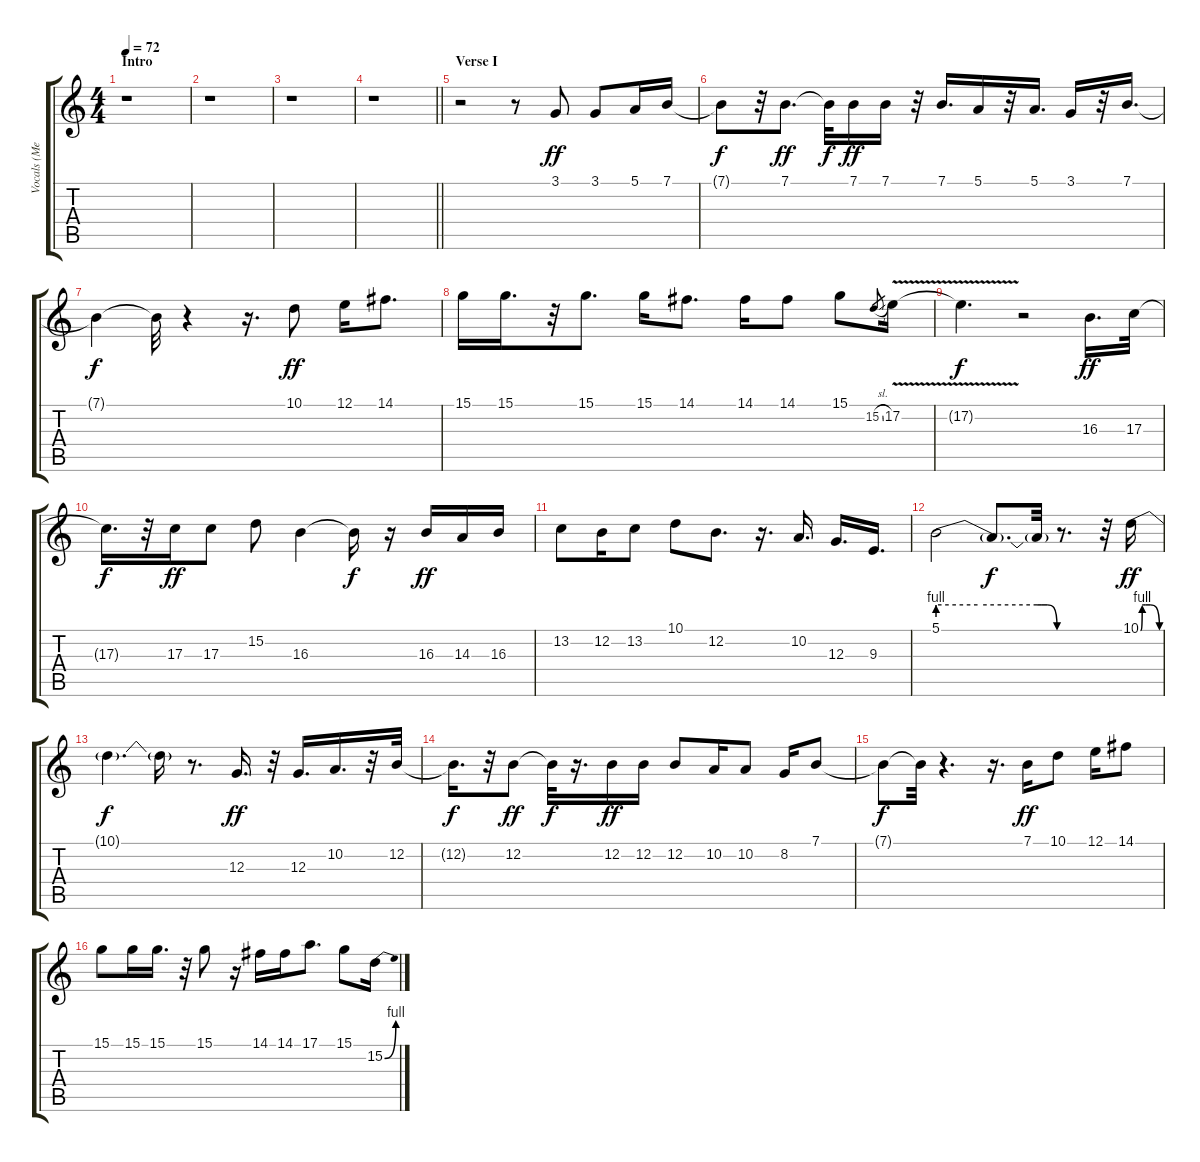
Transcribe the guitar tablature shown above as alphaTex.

\track ("Vocals (Mercury)" "Vocals (Me") {instrument trombone}
\staff {score tabs}
\tuning (E4 B3 G3 D3 A2 E2) {hide}
\ts (4 4)
\section ("" "Intro")
\tempo 72
\clef g2
\ks c
r.1{dy ff instrument trombone} |
r.1 |
r.1 |
\barLineRight lightlight
r.1 |
\section ("" "Verse I")
r.2 r.8 3.1.8 3.1.8 5.1.16 7.1.16 |
7.1{t}.8{dy f} r.32 7.1.8{d dy ff} 7.1{t}.32{dy f} 7.1.16{dy ff} 7.1.16 r.32 7.1.16{d} 5.1.16 r.32 5.1.16{d} 3.1.16 r.32 7.1.16{d} |
7.1{t}.4{dy f} 7.1{t}.32 r.4 r.16{d} 10.1.8{dy ff} 12.1.16 14.1.8{d} |
15.1.16 15.1.16{d} r.32 15.1.8{d} 15.1.16 14.1.8{d} 14.1.16 14.1.8 15.1.8 15.2{sl}.8{gr} 17.2{v}.16 |
17.2{t}.4{d dy f} r.2 16.3.16{d dy ff} 17.3.32 |
17.3{t}.16{d dy f} r.32 17.3.16{dy ff} 17.3.8 15.2.8 16.3.4 16.3{t}.16{dy f} r.16 16.3.16{dy ff} 14.3.16 16.3.16 |
13.2.8 12.2.16 13.2.8 10.1.8 12.2.8{d} r.16{d} 10.2.16{d} 12.3.16{d} 9.3.16{d} |
5.1{be (custom 0 4 20 4 50 4 52 4 55 4 60 0)}.2 5.1{t}.8{d dy f} 5.1{t}.32 r.8{d} r.32 10.1{be (custom 0 0 5 4 8 4 15 4 30 4 60 0)}.16{dy ff} |
10.1{t}.4{d dy f} 10.1{t}.16 r.8{d} 12.3.16{d dy ff} r.32 12.3.16{d} 10.2.16{d} r.32 12.2.32 |
12.2{t}.16{d dy f} r.32 12.2.8{dy ff} 12.2{t}.32{dy f} r.16{d} 12.2.16{dy ff} 12.2.16 12.2.8 10.2.16 10.2.8 8.2.16 7.1.8 |
7.1{t}.8{dy f} 7.1{t}.32 r.4{d} r.16{d} 7.1.16{dy ff} 10.1.8 12.1.16 14.1.8 |
15.1.8 15.1.16 15.1.16{d} r.32 15.1.8 r.16 14.1.16 14.1.16 17.1.8{d} 15.1.8 15.2{be (bend 0 0 60 4)}.16
